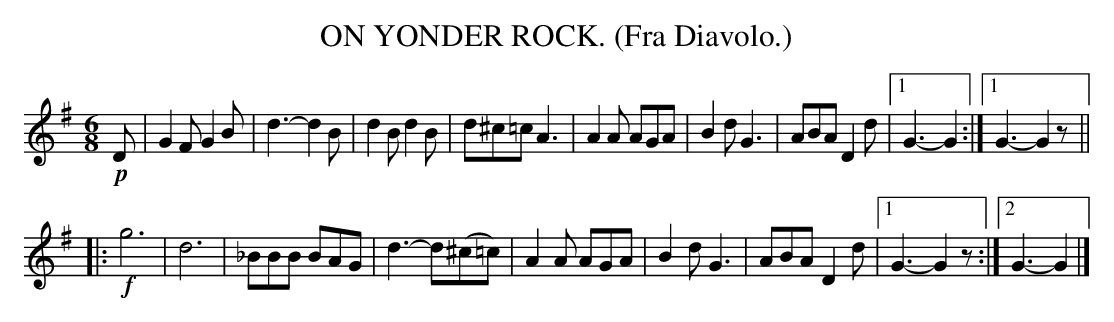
X:1
T: ON YONDER ROCK. (Fra Diavolo.)
M: 6/8
L: 1/8
K: G
!p!D |\
G2F G2B | d3- d2B | d2B d2B | d^c=c A3 |\
A2A AGA | B2d G3 | ABA D2d |[1 G3- G2 :|[1 G3- G2z ||
|:!f!\
g6 | d6 | _BBB BAG | d3- d(^c=c) |\
A2A AGA | B2d G3 | ABA D2d |[1 G3- G2z :|[2 G3- G2 |]
